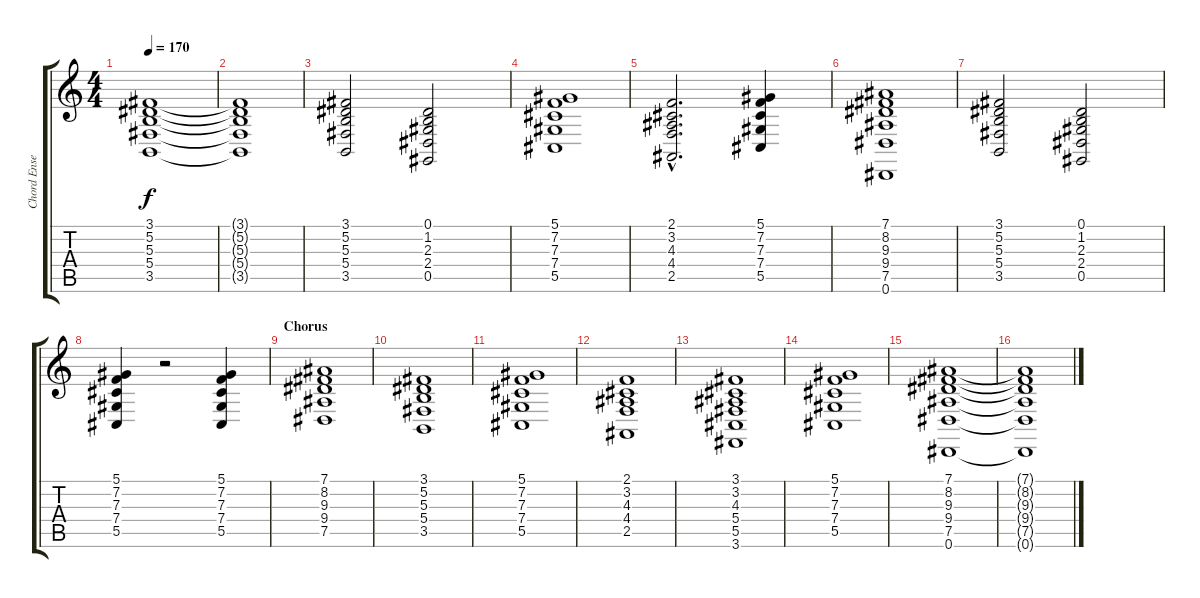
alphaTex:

\track ("Chord Ensemble" "Chord Ense") {instrument stringensemble1}
\staff {score tabs}
\tuning (Eb4 Bb3 Gb3 Db3 Ab2 Eb2) {hide}
\ts (4 4)
\tempo 170
\clef g2
\ks c
(3.1 5.2 5.3 5.4 3.5).1{dy f} |
(3.1{t} 5.2{t} 5.3{t} 5.4{t} 3.5{t}).1 |
(3.1 5.2 5.3 5.4 3.5).2 (0.1 1.2 2.3 2.4 0.5).2 |
(5.1 7.2 7.3 7.4 5.5).1 |
(2.1{hac} 3.2{hac} 4.3{hac} 4.4{hac} 2.5{hac}).2{d} (5.1 7.2 7.3 7.4 5.5).4 |
(7.1 8.2 9.3 9.4 7.5 0.6).1 |
(3.1 5.2 5.3 5.4 3.5).2 (0.1 1.2 2.3 2.4 0.5).2 |
(5.1 7.2 7.3 7.4 5.5).4 r.2 (5.1 7.2 7.3 7.4 5.5).4 |
\section ("" "Chorus")
(7.1 8.2 9.3 9.4 7.5).1 |
(3.1 5.2 5.3 5.4 3.5).1 |
(5.1 7.2 7.3 7.4 5.5).1 |
(2.1 3.2 4.3 4.4 2.5).1 |
(3.1 3.2 4.3 5.4 5.5 3.6).1 |
(5.1 7.2 7.3 7.4 5.5).1 |
(7.1 8.2 9.3 9.4 7.5 0.6).1 |
(7.1{t} 8.2{t} 9.3{t} 9.4{t} 7.5{t} 0.6{t}).1
